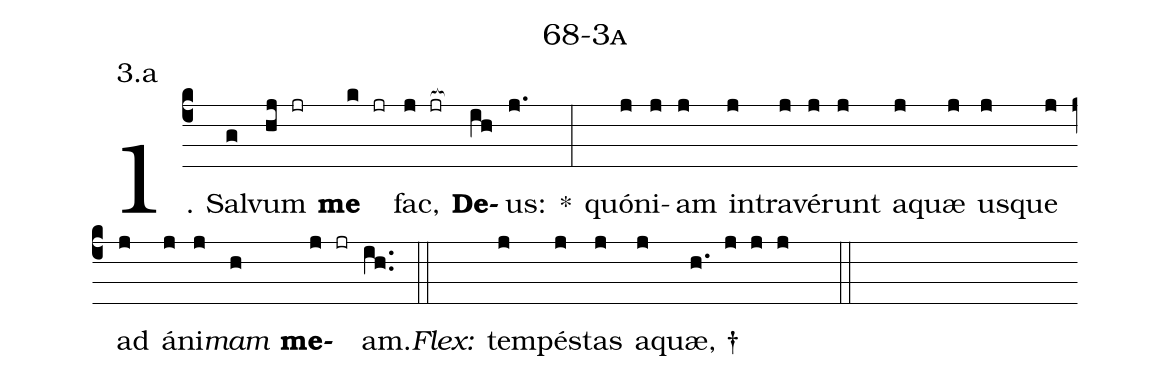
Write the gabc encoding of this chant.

name: 68-3a;
annotation: 3.a;
%%
(c4)1. Sal(g)vum(hj jr) <b>me</b>(k jr) fac,(j jr[ocb:1{]) <b>De</b>(ih[ocb:0}])us:(j.) *(:) quón(j)i(j)am(j) in(j)tra(j)vé(j)runt(j) a(j)quæ(j) us(j)que(j) ad(j) á(j)ni(j)<i>mam</i>(h) <b>me</b>(j jr)am.(ih..) (::)
<i>Flex:</i>()  tem(j)pés(j)tas(j) a(j)quæ, †(h. j j j  ::)
